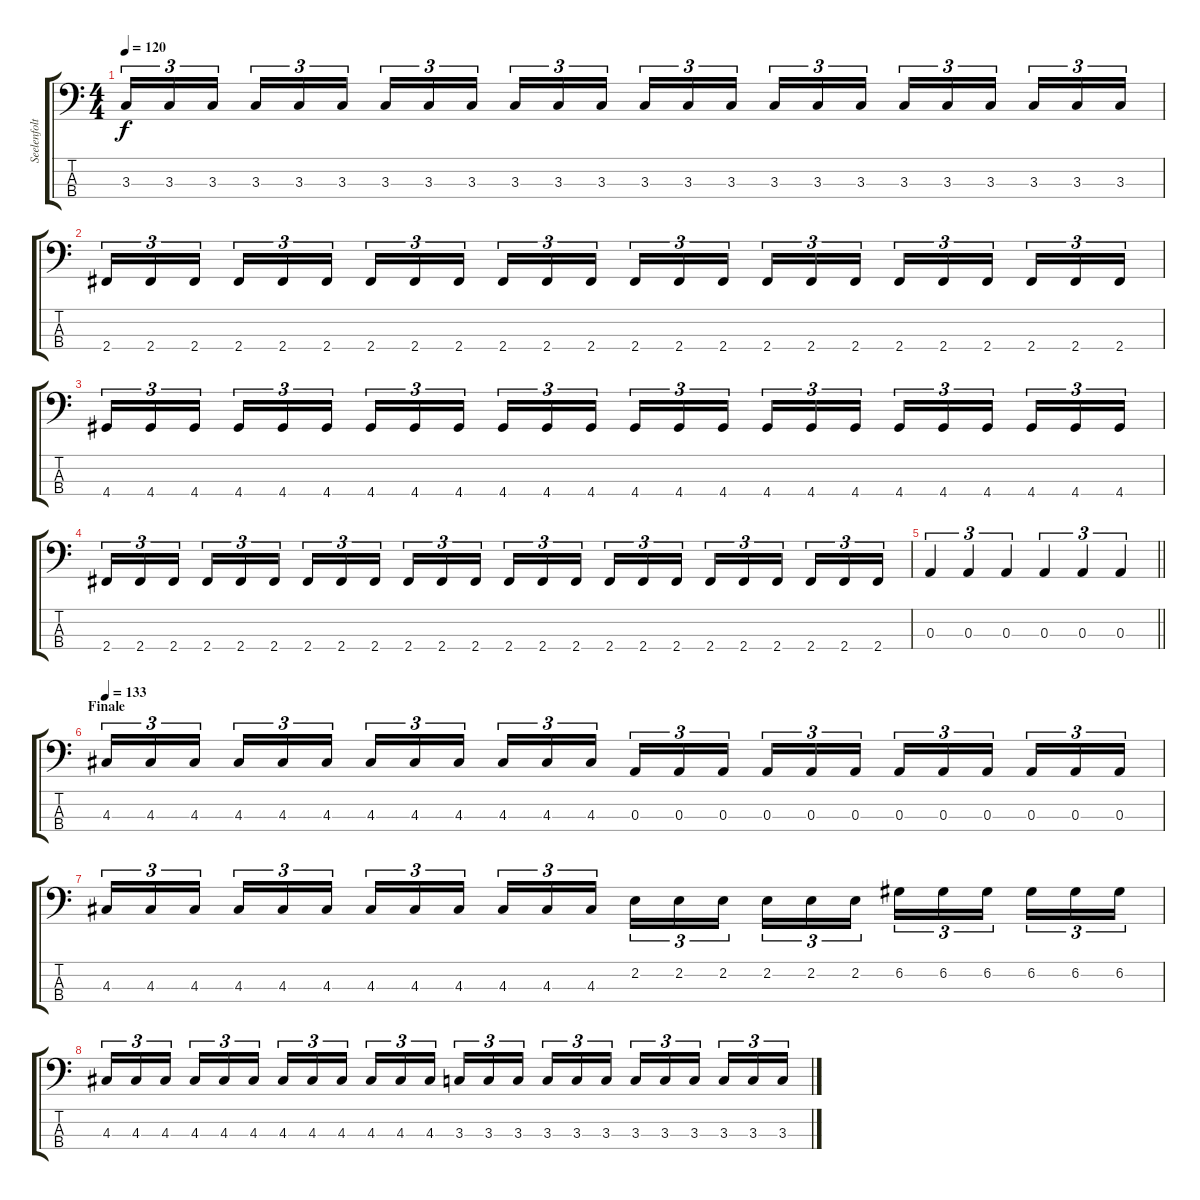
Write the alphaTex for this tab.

\track ("Seelenfolter (Bass)" "Seelenfolt") {instrument electricbasspick}
\staff {score tabs}
\tuning (G2 D2 A1 E1) {hide}
\ts (4 4)
\tempo 120
\clef f4
\ks c
3.3.16{tu (3 2) dy f} 3.3.16{tu (3 2)} 3.3.16{tu (3 2) beam splitsecondary} 3.3.16{tu (3 2)} 3.3.16{tu (3 2)} 3.3.16{tu (3 2)} 3.3.16{tu (3 2)} 3.3.16{tu (3 2)} 3.3.16{tu (3 2) beam splitsecondary} 3.3.16{tu (3 2)} 3.3.16{tu (3 2)} 3.3.16{tu (3 2)} 3.3.16{tu (3 2)} 3.3.16{tu (3 2)} 3.3.16{tu (3 2) beam splitsecondary} 3.3.16{tu (3 2)} 3.3.16{tu (3 2)} 3.3.16{tu (3 2)} 3.3.16{tu (3 2)} 3.3.16{tu (3 2)} 3.3.16{tu (3 2) beam splitsecondary} 3.3.16{tu (3 2)} 3.3.16{tu (3 2)} 3.3.16{tu (3 2)} |
2.4.16{tu (3 2)} 2.4.16{tu (3 2)} 2.4.16{tu (3 2) beam splitsecondary} 2.4.16{tu (3 2)} 2.4.16{tu (3 2)} 2.4.16{tu (3 2)} 2.4.16{tu (3 2)} 2.4.16{tu (3 2)} 2.4.16{tu (3 2) beam splitsecondary} 2.4.16{tu (3 2)} 2.4.16{tu (3 2)} 2.4.16{tu (3 2)} 2.4.16{tu (3 2)} 2.4.16{tu (3 2)} 2.4.16{tu (3 2) beam splitsecondary} 2.4.16{tu (3 2)} 2.4.16{tu (3 2)} 2.4.16{tu (3 2)} 2.4.16{tu (3 2)} 2.4.16{tu (3 2)} 2.4.16{tu (3 2) beam splitsecondary} 2.4.16{tu (3 2)} 2.4.16{tu (3 2)} 2.4.16{tu (3 2)} |
4.4.16{tu (3 2)} 4.4.16{tu (3 2)} 4.4.16{tu (3 2) beam splitsecondary} 4.4.16{tu (3 2)} 4.4.16{tu (3 2)} 4.4.16{tu (3 2)} 4.4.16{tu (3 2)} 4.4.16{tu (3 2)} 4.4.16{tu (3 2) beam splitsecondary} 4.4.16{tu (3 2)} 4.4.16{tu (3 2)} 4.4.16{tu (3 2)} 4.4.16{tu (3 2)} 4.4.16{tu (3 2)} 4.4.16{tu (3 2) beam splitsecondary} 4.4.16{tu (3 2)} 4.4.16{tu (3 2)} 4.4.16{tu (3 2)} 4.4.16{tu (3 2)} 4.4.16{tu (3 2)} 4.4.16{tu (3 2) beam splitsecondary} 4.4.16{tu (3 2)} 4.4.16{tu (3 2)} 4.4.16{tu (3 2)} |
2.4.16{tu (3 2)} 2.4.16{tu (3 2)} 2.4.16{tu (3 2) beam splitsecondary} 2.4.16{tu (3 2)} 2.4.16{tu (3 2)} 2.4.16{tu (3 2)} 2.4.16{tu (3 2)} 2.4.16{tu (3 2)} 2.4.16{tu (3 2) beam splitsecondary} 2.4.16{tu (3 2)} 2.4.16{tu (3 2)} 2.4.16{tu (3 2)} 2.4.16{tu (3 2)} 2.4.16{tu (3 2)} 2.4.16{tu (3 2) beam splitsecondary} 2.4.16{tu (3 2)} 2.4.16{tu (3 2)} 2.4.16{tu (3 2)} 2.4.16{tu (3 2)} 2.4.16{tu (3 2)} 2.4.16{tu (3 2) beam splitsecondary} 2.4.16{tu (3 2)} 2.4.16{tu (3 2)} 2.4.16{tu (3 2)} |
\barLineRight lightlight
0.3.4{tu (3 2)} 0.3.4{tu (3 2)} 0.3.4{tu (3 2)} 0.3.4{tu (3 2)} 0.3.4{tu (3 2)} 0.3.4{tu (3 2)} |
\section ("" "Finale")
\tempo 133
4.3.16{tu (3 2)} 4.3.16{tu (3 2)} 4.3.16{tu (3 2) beam splitsecondary} 4.3.16{tu (3 2)} 4.3.16{tu (3 2)} 4.3.16{tu (3 2)} 4.3.16{tu (3 2)} 4.3.16{tu (3 2)} 4.3.16{tu (3 2) beam splitsecondary} 4.3.16{tu (3 2)} 4.3.16{tu (3 2)} 4.3.16{tu (3 2)} 0.3.16{tu (3 2)} 0.3.16{tu (3 2)} 0.3.16{tu (3 2) beam splitsecondary} 0.3.16{tu (3 2)} 0.3.16{tu (3 2)} 0.3.16{tu (3 2)} 0.3.16{tu (3 2)} 0.3.16{tu (3 2)} 0.3.16{tu (3 2) beam splitsecondary} 0.3.16{tu (3 2)} 0.3.16{tu (3 2)} 0.3.16{tu (3 2)} |
4.3.16{tu (3 2)} 4.3.16{tu (3 2)} 4.3.16{tu (3 2) beam splitsecondary} 4.3.16{tu (3 2)} 4.3.16{tu (3 2)} 4.3.16{tu (3 2)} 4.3.16{tu (3 2)} 4.3.16{tu (3 2)} 4.3.16{tu (3 2) beam splitsecondary} 4.3.16{tu (3 2)} 4.3.16{tu (3 2)} 4.3.16{tu (3 2)} 2.2.16{tu (3 2)} 2.2.16{tu (3 2)} 2.2.16{tu (3 2) beam splitsecondary} 2.2.16{tu (3 2)} 2.2.16{tu (3 2)} 2.2.16{tu (3 2)} 6.2.16{tu (3 2)} 6.2.16{tu (3 2)} 6.2.16{tu (3 2) beam splitsecondary} 6.2.16{tu (3 2)} 6.2.16{tu (3 2)} 6.2.16{tu (3 2)} |
4.3.16{tu (3 2)} 4.3.16{tu (3 2)} 4.3.16{tu (3 2) beam splitsecondary} 4.3.16{tu (3 2)} 4.3.16{tu (3 2)} 4.3.16{tu (3 2)} 4.3.16{tu (3 2)} 4.3.16{tu (3 2)} 4.3.16{tu (3 2) beam splitsecondary} 4.3.16{tu (3 2)} 4.3.16{tu (3 2)} 4.3.16{tu (3 2)} 3.3.16{tu (3 2)} 3.3.16{tu (3 2)} 3.3.16{tu (3 2) beam splitsecondary} 3.3.16{tu (3 2)} 3.3.16{tu (3 2)} 3.3.16{tu (3 2)} 3.3.16{tu (3 2)} 3.3.16{tu (3 2)} 3.3.16{tu (3 2) beam splitsecondary} 3.3.16{tu (3 2)} 3.3.16{tu (3 2)} 3.3.16{tu (3 2)}
